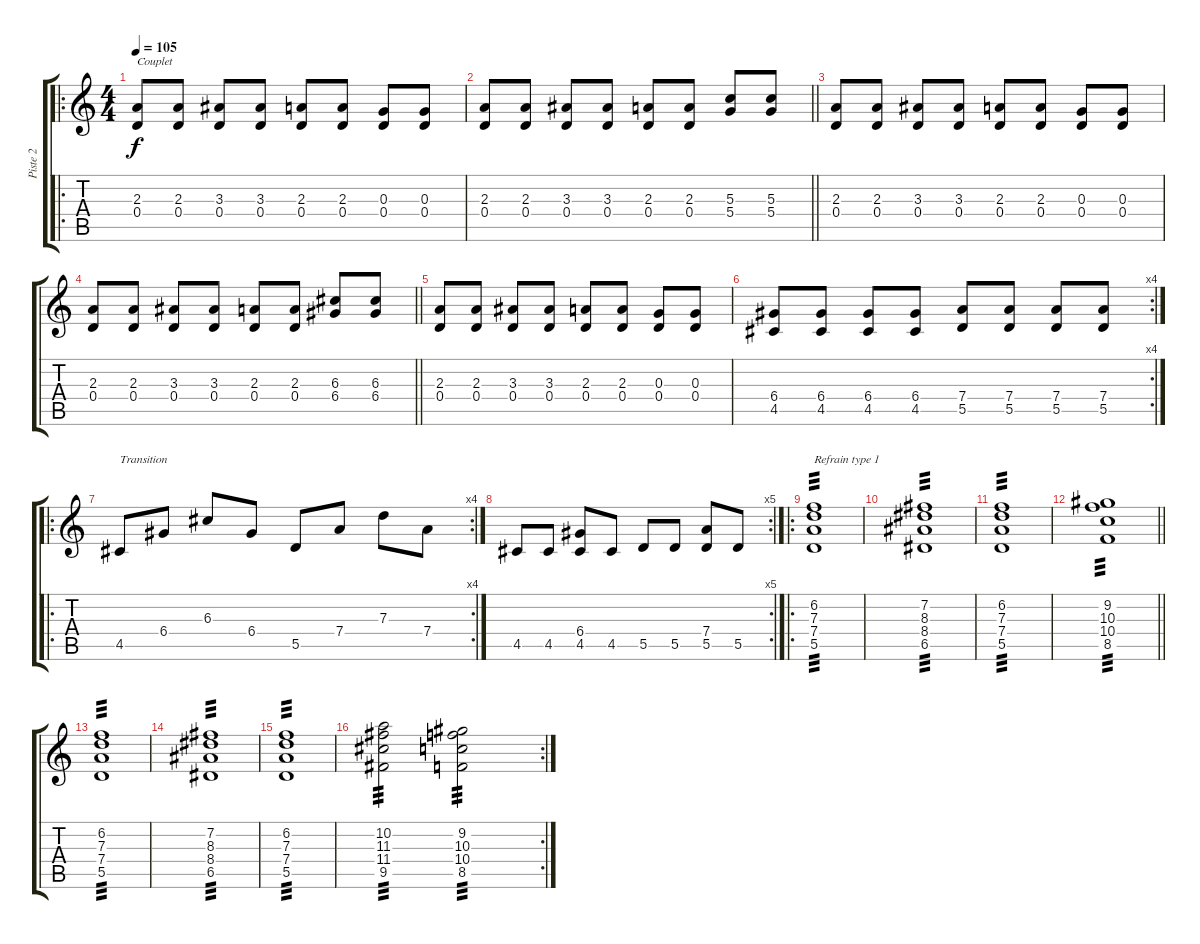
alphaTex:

\track ("Piste 2" "Piste 2") {instrument distortionguitar}
\staff {score tabs}
\tuning (E4 B3 G3 D3 A2 E2) {hide}
\ro
\ts (4 4)
\tempo 105
\clef g2
\ks c
(2.3 0.4).8{txt "Couplet" dy f instrument distortionguitar} (2.3 0.4).8 (3.3 0.4).8 (3.3 0.4).8 (2.3 0.4).8 (2.3 0.4).8 (0.3 0.4).8 (0.3 0.4).8 |
\barLineRight lightlight
(2.3 0.4).8 (2.3 0.4).8 (3.3 0.4).8 (3.3 0.4).8 (2.3 0.4).8 (2.3 0.4).8 (5.3 5.4).8 (5.3 5.4).8 |
(2.3 0.4).8 (2.3 0.4).8 (3.3 0.4).8 (3.3 0.4).8 (2.3 0.4).8 (2.3 0.4).8 (0.3 0.4).8 (0.3 0.4).8 |
\barLineRight lightlight
(2.3 0.4).8 (2.3 0.4).8 (3.3 0.4).8 (3.3 0.4).8 (2.3 0.4).8 (2.3 0.4).8 (6.3 6.4).8 (6.3 6.4).8 |
(2.3 0.4).8 (2.3 0.4).8 (3.3 0.4).8 (3.3 0.4).8 (2.3 0.4).8 (2.3 0.4).8 (0.3 0.4).8 (0.3 0.4).8 |
\rc 4
(6.4 4.5).8 (6.4 4.5).8 (6.4 4.5).8 (6.4 4.5).8 (7.4 5.5).8 (7.4 5.5).8 (7.4 5.5).8 (7.4 5.5).8 |
\ro
\rc 4
4.5.8{txt "Transition"} 6.4.8 6.3.8 6.4.8 5.5.8 7.4.8 7.3.8 7.4.8 |
\rc 5
4.5.8 4.5.8 (6.4 4.5).8 4.5.8 5.5.8 5.5.8 (7.4 5.5).8 5.5.8 |
\ro
(6.2 7.3 7.4 5.5).1{txt "Refrain type 1" tp 3} |
(7.2 8.3 8.4 6.5).1{tp 3} |
(6.2 7.3 7.4 5.5).1{tp 3} |
\barLineRight lightlight
(9.2 10.3 10.4 8.5).1{tp 3} |
(6.2 7.3 7.4 5.5).1{tp 3} |
(7.2 8.3 8.4 6.5).1{tp 3} |
(6.2 7.3 7.4 5.5).1{tp 3} |
\rc 2
(10.2 11.3 11.4 9.5).2{tp 3} (9.2 10.3 10.4 8.5).2{tp 3}
